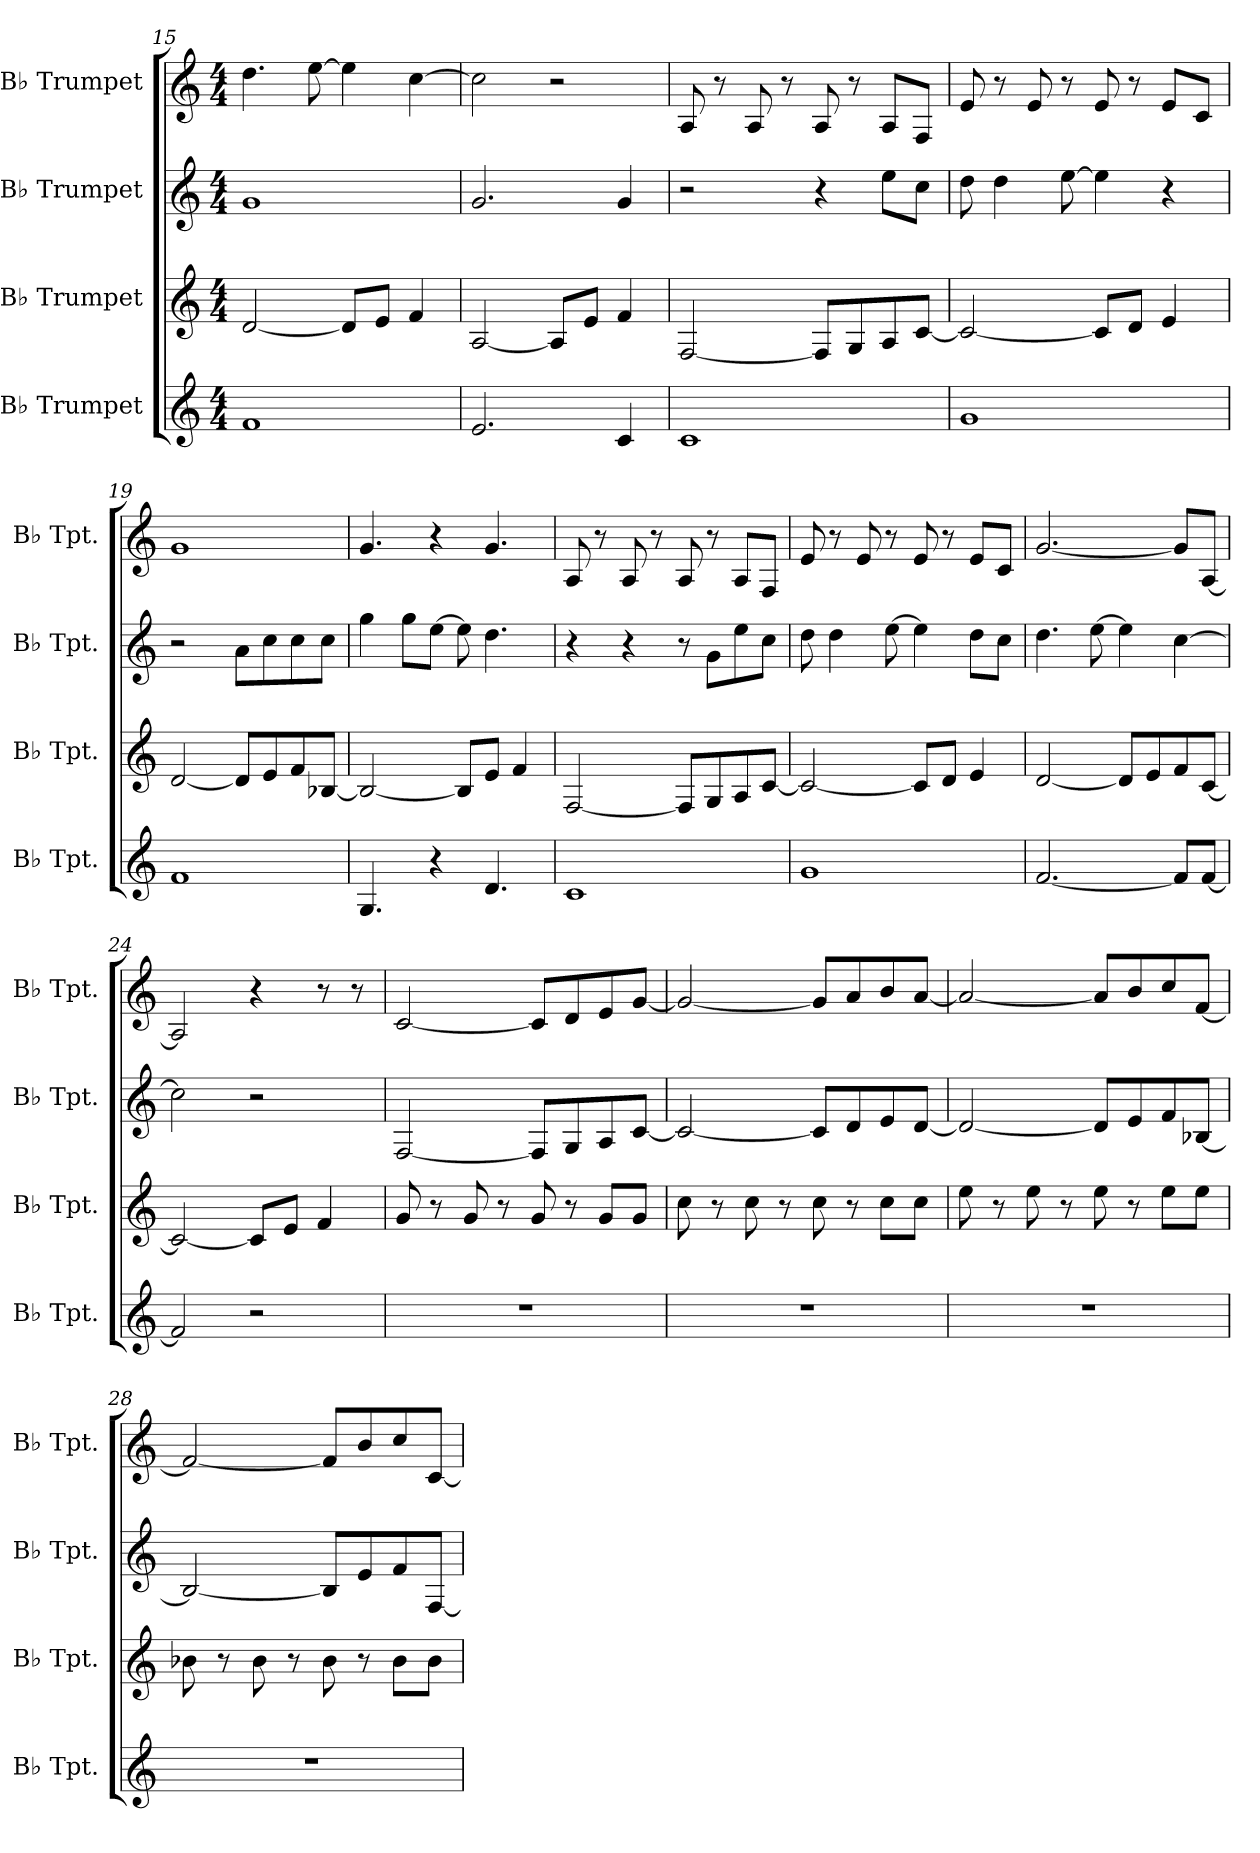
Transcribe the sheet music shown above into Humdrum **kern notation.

**kern	**kern	**kern	**kern
*part4	*part3	*part2	*part1
*staff4	*staff3	*staff2	*staff1
*I"B♭ Trumpet	*I"B♭ Trumpet	*I"B♭ Trumpet	*I"B♭ Trumpet
*I'B♭ Tpt.	*I'B♭ Tpt.	*I'B♭ Tpt.	*I'B♭ Tpt.
!!LO:LB:g=z
*clefG2	*clefG2	*clefG2	*clefG2
*ITrd1c2	*ITrd1c2	*ITrd1c2	*ITrd1c2
*k[b-e-]	*k[b-e-]	*k[b-e-]	*k[b-e-]
*M4/4	*M4/4	*M4/4	*M4/4
=15	=15	=15	=15
1e-	[2c/	1f	4.cc\
.	.	.	[8dd\
.	8c/L]	.	4dd\]
.	8d/J	.	.
.	4e-/	.	[4b-\
=16	=16	=16	=16
2.d/	[2G/	2.f/	2b-\]
.	8G/L]	.	2r
.	8d/J	.	.
4B-/	4e-/	4f/	.
=17	=17	=17	=17
1B-	[2E-/	2r	8G/
.	.	.	8r
.	.	.	8G/
.	.	.	8r
.	8E-/L]	4r	8G/
.	8F/	.	8r
.	8G/	8dd\L	8G/L
.	[8B-/J	8b-\J	8E-/J
=18	=18	=18	=18
1f	2B-/_	8cc\	8d/
.	.	4cc\	8r
.	.	.	8d/
.	.	[8dd\	8r
.	8B-/L]	4dd\]	8d/
.	8c/J	.	8r
.	4d/	4r	8d/L
.	.	.	8B-/J
=19	=19	=19	=19
1e-	[2c/	2r	1f
.	8c/L]	8g\L	.
.	8d/	8b-\	.
.	8e-/	8b-\	.
.	[8A-X/J	8b-\J	.
=20	=20	=20	=20
4.F/	2A-/_	4ff\	4.f/
.	.	8ff\L	.
4r	.	[8dd\J	4r
.	8A-/L]	8dd\]	.
4.c/	8d/J	4.cc\	4.f/
.	4e-/	.	.
!!LO:LB:g=z
=21	=21	=21	=21
1B-	[2E-/	4r	8G/
.	.	.	8r
.	.	4r	8G/
.	.	.	8r
.	8E-/L]	8r	8G/
.	8F/	8f\L	8r
.	8G/	8dd\	8G/L
.	[8B-/J	8b-\J	8E-/J
=22	=22	=22	=22
1f	2B-/_	8cc\	8d/
.	.	4cc\	8r
.	.	.	8d/
.	.	[8dd\	8r
.	8B-/L]	4dd\]	8d/
.	8c/J	.	8r
.	4d/	8cc\L	8d/L
.	.	8b-\J	8B-/J
=23	=23	=23	=23
[2.e-/	[2c/	4.cc\	[2.f/
.	.	[8dd\	.
.	8c/L]	4dd\]	.
.	8d/	.	.
8e-/L]	8e-/	[4b-\	8f/L]
[8e-/J	[8B-/J	.	[8G/J
=24	=24	=24	=24
2e-/]	2B-/_	2b-\]	2G/]
2r	8B-/L]	2r	4r
.	8d/J	.	.
.	4e-/	.	8r
.	.	.	8r
=25	=25	=25	=25
1r	8f/	[2E-/	[2B-/
.	8r	.	.
.	8f/	.	.
.	8r	.	.
.	8f/	8E-/L]	8B-/L]
.	8r	8F/	8c/
.	8f/L	8G/	8d/
.	8f/J	[8B-/J	[8f/J
!!LO:PB:g=z
=26	=26	=26	=26
1r	8b-\	2B-/_	2f/_
.	8r	.	.
.	8b-\	.	.
.	8r	.	.
.	8b-\	8B-/L]	8f/L]
.	8r	8c/	8g/
.	8b-\L	8d/	8a/
.	8b-\J	[8c/J	[8g/J
=27	=27	=27	=27
1r	8dd\	2c/_	2g/_
.	8r	.	.
.	8dd\	.	.
.	8r	.	.
.	8dd\	8c/L]	8g/L]
.	8r	8d/	8a/
.	8dd\L	8e-/	8b-/
.	8dd\J	[8A-X/J	[8e-/J
=28	=28	=28	=28
1r	8a-X\	2A-/_	2e-/_
.	8r	.	.
.	8a-\	.	.
.	8r	.	.
.	8a-\	8A-/L]	8e-/L]
.	8r	8d/	8a/
.	8a-\L	8e-/	8b-/
.	8a-\J	[8E-/J	[8B-/J
=	=	=	=
*-	*-	*-	*-
